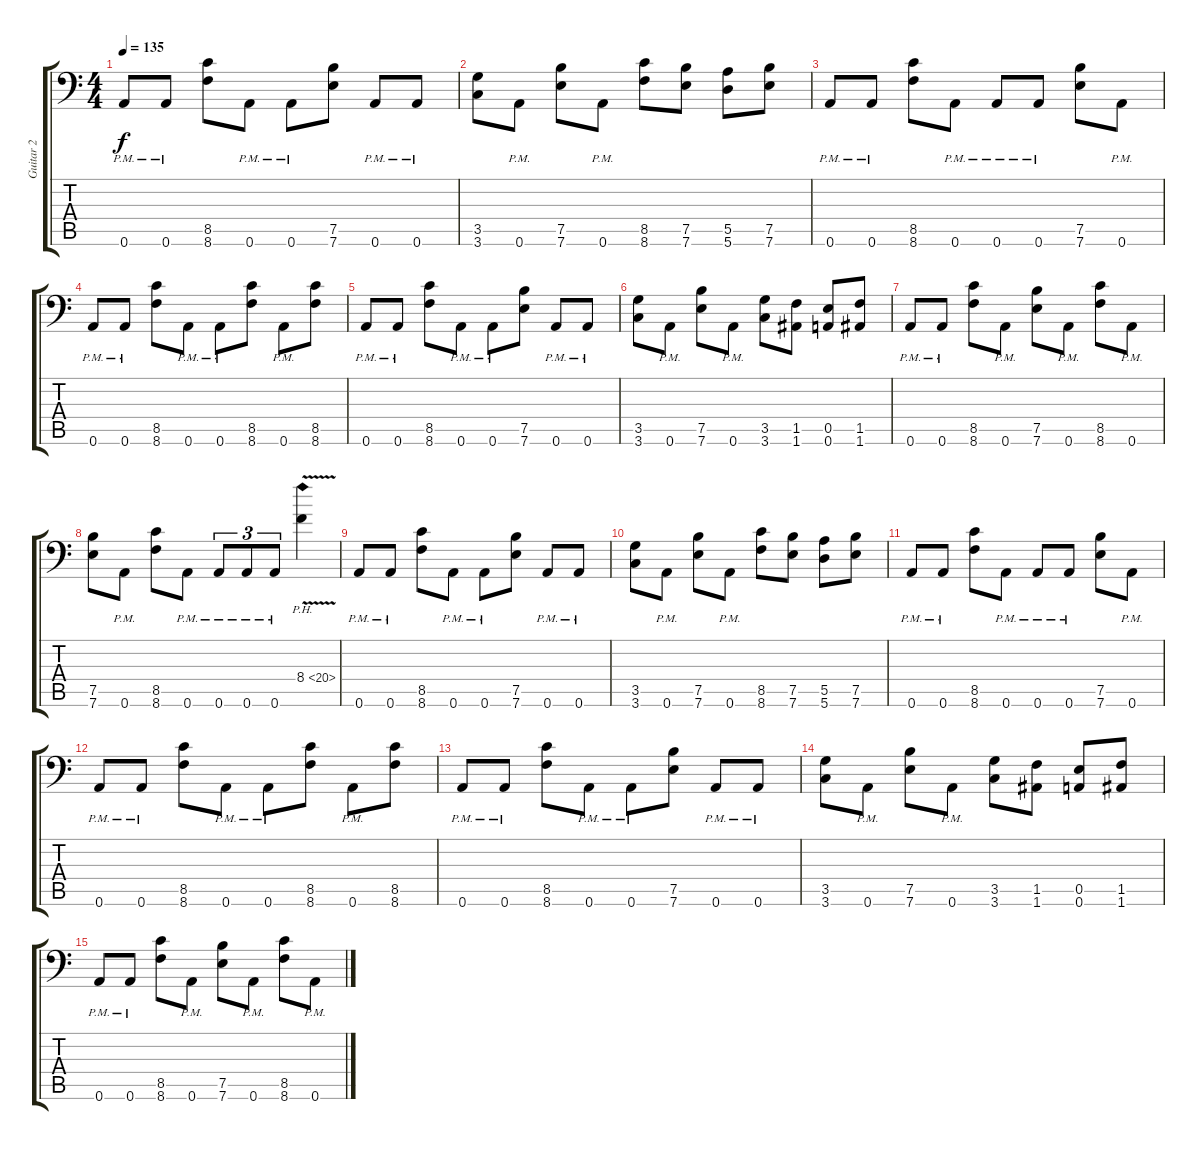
\track ("Guitar 2" "Guitar 2") {instrument distortionguitar}
\staff {score tabs}
\tuning (B3 Gb3 D3 A2 E2 A1) {hide}
\ts (4 4)
\tempo 135
\clef f4
\ks c
0.6{pm}.8{dy f} 0.6{pm}.8 (8.5 8.6).8 0.6{pm}.8 0.6{pm}.8 (7.5 7.6).8 0.6{pm}.8 0.6{pm}.8 |
(3.5 3.6).8 0.6{pm}.8 (7.5 7.6).8 0.6{pm}.8 (8.5 8.6).8 (7.5 7.6).8 (5.5 5.6).8 (7.5 7.6).8 |
0.6{pm}.8 0.6{pm}.8 (8.5 8.6).8 0.6{pm}.8 0.6{pm}.8 0.6{pm}.8 (7.5 7.6).8 0.6{pm}.8 |
0.6{pm}.8 0.6{pm}.8 (8.5 8.6).8 0.6{pm}.8 0.6{pm}.8 (8.5 8.6).8 0.6{pm}.8 (8.5 8.6).8 |
0.6{pm}.8 0.6{pm}.8 (8.5 8.6).8 0.6{pm}.8 0.6{pm}.8 (7.5 7.6).8 0.6{pm}.8 0.6{pm}.8 |
(3.5 3.6).8 0.6{pm}.8 (7.5 7.6).8 0.6{pm}.8 (3.5 3.6).8 (1.5 1.6).8 (0.5 0.6).8 (1.5 1.6).8 |
0.6{pm}.8 0.6{pm}.8 (8.5 8.6).8 0.6{pm}.8 (7.5 7.6).8 0.6{pm}.8 (8.5 8.6).8 0.6{pm}.8 |
(7.5 7.6).8 0.6{pm}.8 (8.5 8.6).8 0.6{pm}.8 0.6{pm}.8{tu (3 2)} 0.6{pm}.8{tu (3 2)} 0.6{pm}.8{tu (3 2)} 8.4{ph 12 v}.4 |
0.6{pm}.8 0.6{pm}.8 (8.5 8.6).8 0.6{pm}.8 0.6{pm}.8 (7.5 7.6).8 0.6{pm}.8 0.6{pm}.8 |
(3.5 3.6).8 0.6{pm}.8 (7.5 7.6).8 0.6{pm}.8 (8.5 8.6).8 (7.5 7.6).8 (5.5 5.6).8 (7.5 7.6).8 |
0.6{pm}.8 0.6{pm}.8 (8.5 8.6).8 0.6{pm}.8 0.6{pm}.8 0.6{pm}.8 (7.5 7.6).8 0.6{pm}.8 |
0.6{pm}.8 0.6{pm}.8 (8.5 8.6).8 0.6{pm}.8 0.6{pm}.8 (8.5 8.6).8 0.6{pm}.8 (8.5 8.6).8 |
0.6{pm}.8 0.6{pm}.8 (8.5 8.6).8 0.6{pm}.8 0.6{pm}.8 (7.5 7.6).8 0.6{pm}.8 0.6{pm}.8 |
(3.5 3.6).8 0.6{pm}.8 (7.5 7.6).8 0.6{pm}.8 (3.5 3.6).8 (1.5 1.6).8 (0.5 0.6).8 (1.5 1.6).8 |
0.6{pm}.8 0.6{pm}.8 (8.5 8.6).8 0.6{pm}.8 (7.5 7.6).8 0.6{pm}.8 (8.5 8.6).8 0.6{pm}.8
